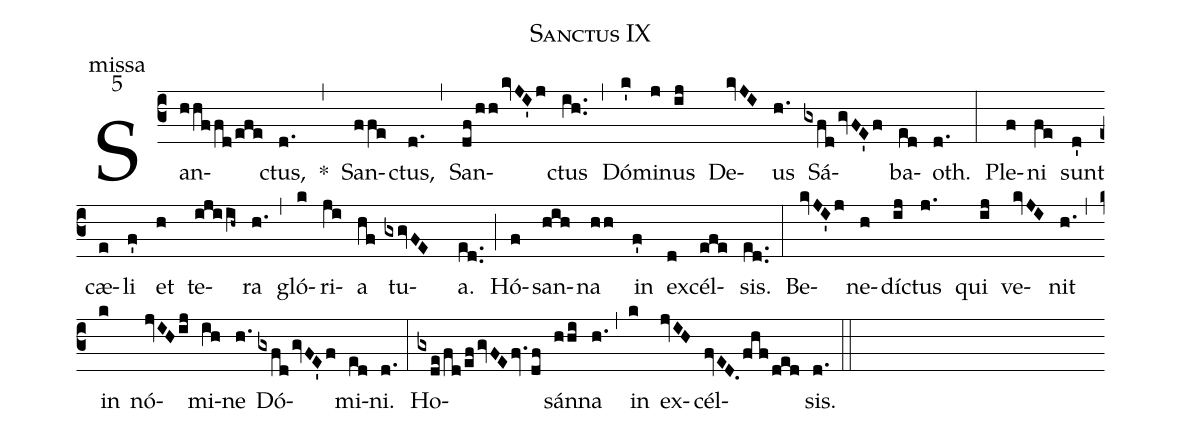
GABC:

name: Sanctus IX;
office-part: missa;
mode: 5;
%%
(c3)
San(h/hf/fd/efe)ctus,(d.) *(,)
San(f/fe)ctus,(d.) (,)
San(df/h/h/kvJI'j)ctus(ih..) (,)
Dó(k')mi(j)nus(ij) De(kvJI)us(h.) Sá(gxfd/gvFE'f)ba(ed)oth.(d.) (:)

Ple(f)ni(fe) sunt(d') cæ(e)li(f') et(h) te(iji/ih~)ra(h.) (,)
gló(k)ri(ji)a(hf) tu(gxgvFE )a.(ed..) (;)
Hó(f)san(hih)na(h/h) in(f') ex(d)cél(efe)sis.(ed..) (:)

Be(kvJI'j)ne(h)díc(ij)tus(j.) qui(ij) ve(kvJI)nit(h.) (,)
in(k) nó(jvIHij)mi(ih)ne(h.) Dó(gxfd/gvFE'f)mi(ed)ni.(d.) (:)

Ho(gxde/fd/efgvFEfv.df)sán(h/hi)na(h.) (,)
in(k) ex(jvIH)cél(fvED.fhf/ded)sis.(d.) (::)
